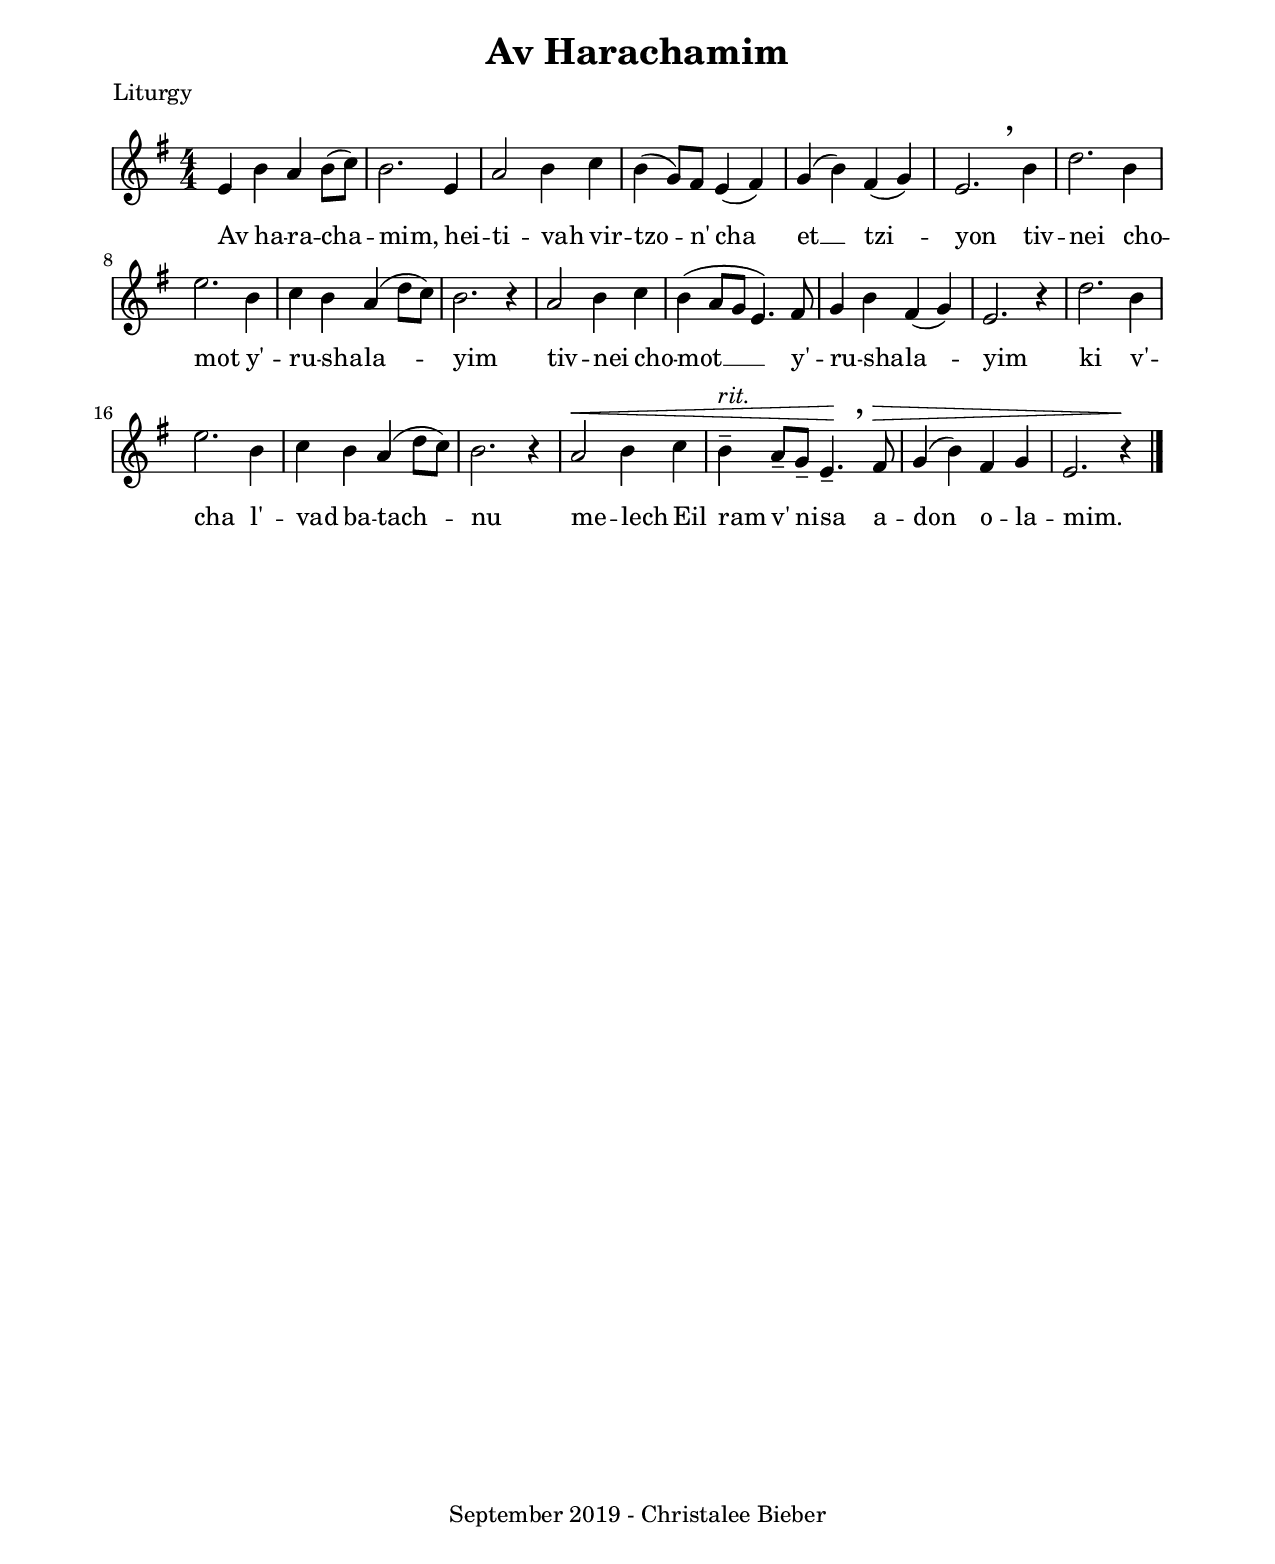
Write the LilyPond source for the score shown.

%{ TODO fix harmony %}
%{ Christalee Bieber
cbieber@alum.mit.edu
September 2019 %}

\paper {
	system-system-spacing.minimum-distance = #6
	system-system-spacing.padding = #2
	markup-system-spacing.minimum-distance = #4
	markup-system-spacing.padding = #2
	markup-markup-spacing.minimum-distance = #6
	markup-markup-spacing.padding = #4
	score-markup-spacing.padding = #4

	#(set-paper-size "letter")
	left-margin = 0.75\in
	right-margin = 0.75\in
	top-margin = 0.5\in
	bottom-margin = 0.5\in
	indent = #0

	print-all-headers = ##t
}

\header {
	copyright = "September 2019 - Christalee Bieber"
}

\layout {
  \context {
    \Lyrics
    \override VerticalAxisGroup.nonstaff-relatedstaff-spacing.padding = #2
		\override LyricText.self-alignment-X = #LEFT
  }
  \context {
    \Score
		\numericTimeSignature
    \override RehearsalMark.padding = #3
		\override RehearsalMark.self-alignment-X = #LEFT
		\override SystemStartBar.collapse-height = #4
		\override MetronomeMark.outside-staff-priority = #10000
		\override MetronomeMark.extra-offset = #'(-8 . 1)
  }
  \context {
    \ChordNames
    chordChanges = ##t
    \override ChordName.font-size = #-1
		\override VerticalAxisGroup.nonstaff-relatedstaff-spacing.padding = #2
  }
  \context {
    \Voice
    \override BreathingSign.Y-offset = #3.5
    \dynamicUp
		\override TextScript.staff-padding = #1
  }
	\context {
		\Staff
		\override InstrumentName.padding = #2
	}
}

\midi { \tempo 4 = 90 }

#(define-markup-list-command (cantor layout props text) (markup-list?)
	(interpret-markup-list layout props
		#{\markuplist {
			\hspace #6
			\box {
				\pad-markup #1 {
					\fontsize #2 {
						\wordwrap {
							{ \bold Cantor: } { #text }
						}
					}
				}
			}
		}
		#}
	)
)


harmony = \chordmode {
	e4:m b:m/d a:m/c a:m | e1:m/g | a2:m/c g4/b d:7/a | e2:m/g c4 a:m6 | e2:m/b d2 | e1:m |
	g2. b4:m/fis | e2.:m g4/d | c4 g/d c:6 d:7 | g1 | a2:m/c g4/b d:7/a | e2:m/g c4. a8:m6 | e2:m/b d2 | e1:m |
	g2. b4:m/fis | e2.:m g4/d | c4 g/d c:6 d:7 | g1 | a2:m/c g4/b d:7/a | e2:m/g c4. a8:m6 | e2:m/b d2 | e1:m |
}

melody = \relative c' {
	\time 4/4
	\key e \minor
	\clef treble

	e4 b' a b8( c8) | b2. e,4 | a2 b4 c | b4( g8) fis8 e4( fis) | g4( b) fis( g) | e2. \breathe b'4 |
	d2. b4 | e2. b4 | c b a( d8 c8) | b2. r4 |
	a2 b4 c4 | b4( a8 g8 e4.) fis8 | g4 b fis( g) | e2. r4 |
	d'2. b4 | e2. b4 | c b a( d8 c8) | b2. r4 |
	a2\< b4 c4 | b4--^\markup { \italic rit. } a8-- g8-- e4.--\! \breathe fis8\> | g4( b) fis g | e2. r4\! \bar "|."
}

text = \lyricmode {
	Av ha -- ra -- cha -- | mim, hei -- | ti -- vah vir -- | tzo -- n' cha | et __ tzi -- yon tiv -- | nei cho -- | mot y' -- ru -- sha -- la -- | yim | tiv -- nei cho -- mot __ y' -- | ru -- sha -- la -- | yim | ki v' -- | cha l' -- | vad ba -- tach -- | nu | me -- lech Eil | ram v' ni -- sa a -- | don o -- la -- | mim. |
}

\score {
	<<
	%{ \new ChordNames { \harmony } %}
	\new Voice = "chorus" { \melody }
	\new Lyrics \lyricsto "chorus" { \text }
	>>

	\header {
		title = "Av Harachamim"
		poet = "Liturgy"
	}

	\midi { }
	\layout { }
}
